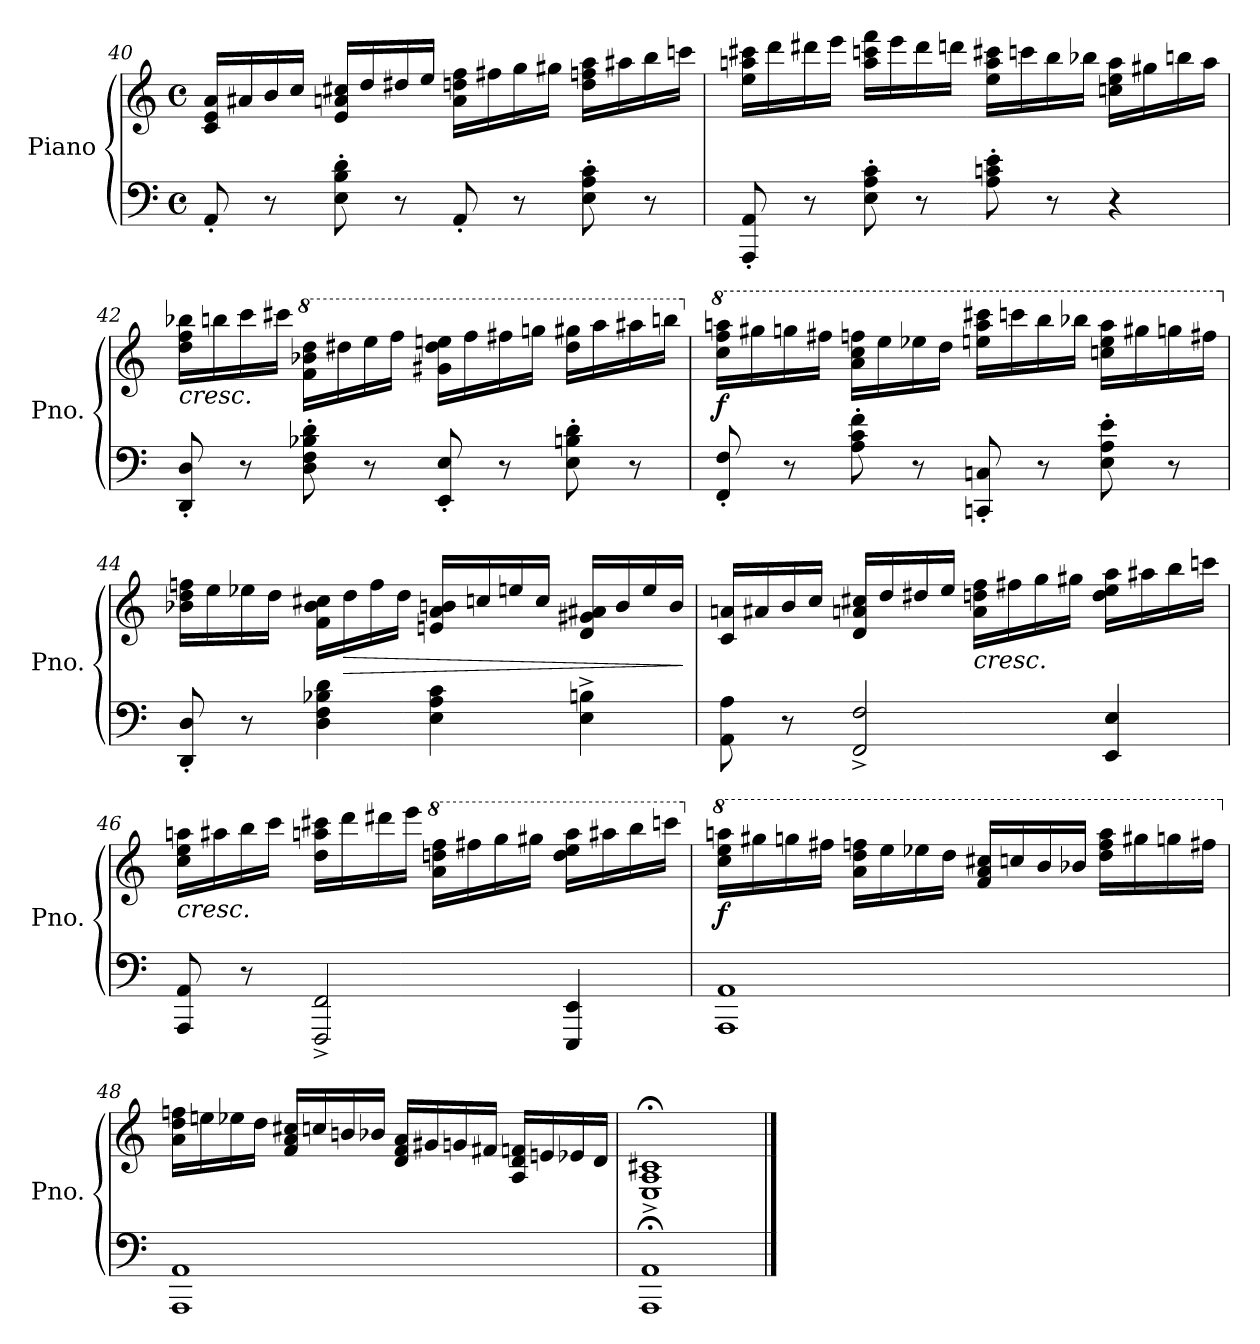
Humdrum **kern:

**kern	**kern	**dynam
*part1	*part1	*part1
*staff2	*staff1	*staff1/2
*I"Piano	*	*
*I'Pno.	*	*
!!LO:LB:g=z
*clefF4	*clefG2	*
*k[]	*k[]	*
*M4/4	*M4/4	*
*met(c)	*met(c)	*
=40	=40	=40
8AA'/	16c/ 16e/ 16a/LL	.
.	16a#X/	.
8r	16b/	.
.	16cc/JJ	.
8E\' 8B\' 8d\'	16e/ 16an/ 16cc#X/LL	.
.	16dd/	.
8r	16dd#X/	.
.	16ee/JJ	.
8AA'/	16a\ 16ddn\ 16ff\LL	.
.	16ff#X\	.
8r	16gg\	.
.	16gg#X\JJ	.
8E\' 8A\' 8c\'	16dd\ 16ffn\ 16aa\LL	.
.	16aa#X\	.
8r	16bb\	.
.	16cccn\JJ	.
!!LO:PB:g=z
=41	=41	=41
8AAA/' 8AA/'	16ee\ 16aan\ 16ccc#X\LL	.
.	16ddd\	.
8r	16ddd#X\	.
.	16eee\JJ	.
8E\' 8A\' 8c\'	16aa\ 16cccn\ 16fff\LL	.
.	16eee\	.
8r	16ddd#\	.
.	16dddn\JJ	.
8A\' 8cn\' 8e\'	16ee\ 16aa\ 16ccc#X\LL	.
.	16cccn\	.
8r	16bb\	.
.	16bb-X\JJ	.
4r	16ccn\ 16ee\ 16aa\LL	.
.	16gg#X\	.
.	16bbn\	.
.	16aa\JJ	.
!!LO:LB:g=z
=42	=42	=42
!	!LO:TX:b:i:t=cresc.	!
8DD/' 8D/'	16dd\ 16ff\ 16bb-X\LL	.
.	16bbn\	.
8r	16ccc\	.
.	16ccc#X\JJ	.
*	*8va	*
8D\' 8F\' 8B-X\' 8d\'	16ff\ 16bb-X\ 16ddd\LL	.
.	16ddd#X\	.
8r	16eee\	.
.	16fff\JJ	.
8EE/' 8E/'	16gg#X\ 16ddd#\ 16eeen\LL	.
.	16fff\	.
8r	16fff#X\	.
.	16gggn\JJ	.
8E\' 8Bn\' 8d\'	16ddd#\ 16ggg#X\LL	.
.	16aaa\	.
8r	16aaa#X\	.
.	16bbbn\JJ	.
!!LO:LB:g=z
=43	=43	=43
*	*X8va	*
*	*8va	*
!	!	!LO:DY:b
8FF/' 8F/'	16ccc\ 16fff\ 16aaan\LL	f
.	16ggg#X\	.
8r	16gggn\	.
.	16fff#X\JJ	.
8A\' 8c\' 8f\'	16aa\ 16ccc\ 16fffn\LL	.
.	16eee\	.
8r	16eee-X\	.
.	16ddd\JJ	.
8CCn/' 8Cn/'	16eeen\ 16aaa\ 16cccc#X\LL	.
.	16ccccn\	.
8r	16bbb\	.
.	16bbb-X\JJ	.
8E\' 8A\' 8e\'	16cccn\ 16eee\ 16aaa\LL	.
.	16ggg#X\	.
8r	16gggn\	.
.	16fff#X\JJ	.
!!LO:LB:g=z
=44	=44	=44
*	*X8va	*
8DD/' 8D/'	16b-X\ 16dd\ 16ffn\LL	.
.	16ee\	.
8r	16ee-X\	.
.	16dd\JJ	.
4D\ 4F\ 4B-X\ 4d\	16f\ 16b-\ 16cc#X\LL	.
!	!	!LO:HP:b
.	16dd\	>
.	16ff\	.
.	16dd\JJ	.
4E\ 4A\ 4c\	16en/ 16a/ 16bn/LL	.
.	16ccn/	.
.	16een/	.
.	16cc/JJ	.
4E\^ 4Bn\^	16d/ 16g#X/ 16a#X/LL	.
.	16b/	.
.	16ee/	.
.	16b/JJ	.
.	.	]
=45	=45	=45
8AA\ 8A\	16c/ 16an/LL	.
.	16a#X/	.
8r	16b/	.
.	16cc/JJ	.
2FF/^ 2F/^	16d/ 16an/ 16cc#X/LL	.
.	16dd/	.
.	16dd#X/	.
.	16ee/JJ	.
!	!LO:TX:b:i:t=cresc.	!
.	16a\ 16ddn\ 16ff\LL	.
.	16ff#X\	.
.	16gg\	.
.	16gg#X\JJ	.
4EE/ 4E/	16dd\ 16ee\ 16aa\LL	.
.	16aa#X\	.
.	16bb\	.
.	16cccn\JJ	.
!!LO:LB:g=z
=46	=46	=46
!	!LO:TX:b:i:t=cresc.	!
8AAA/ 8AA/	16cc\ 16ee\ 16aan\LL	.
.	16aa#X\	.
8r	16bb\	.
.	16ccc\JJ	.
2FFF/^ 2FF/^	16dd\ 16aan\ 16ccc#X\LL	.
.	16ddd\	.
.	16ddd#X\	.
.	16eee\JJ	.
*	*8va	*
.	16aa\ 16dddn\ 16fff\LL	.
.	16fff#X\	.
.	16ggg\	.
.	16ggg#X\JJ	.
4EEE/ 4EE/	16ddd\ 16eee\ 16aaa\LL	.
.	16aaa#X\	.
.	16bbb\	.
.	16ccccn\JJ	.
!!LO:PB:g=z
=47	=47	=47
*	*X8va	*
*	*8va	*
!	!	!LO:DY:b
1AAA 1AA	16ccc\ 16eee\ 16aaan\LL	f
.	16ggg#X\	.
.	16gggn\	.
.	16fff#X\JJ	.
.	16aa\ 16ddd\ 16fffn\LL	.
.	16eee\	.
.	16eee-X\	.
.	16ddd\JJ	.
.	16ff/ 16aa/ 16ccc#X/LL	.
.	16cccn/	.
.	16bb/	.
.	16bb-X/JJ	.
.	16ddd\ 16fff\ 16aaa\LL	.
.	16ggg#X\	.
.	16gggn\	.
.	16fff#X\JJ	.
=48	=48	=48
*	*X8va	*
1AAA 1AA	16a\ 16dd\ 16ffn\LL	.
.	16een\	.
.	16ee-X\	.
.	16dd\JJ	.
.	16f/ 16a/ 16cc#X/LL	.
.	16ccn/	.
.	16bn/	.
.	16b-X/JJ	.
.	16d/ 16f/ 16a/LL	.
.	16g#X/	.
.	16gn/	.
.	16f#X/JJ	.
.	16A/ 16d/ 16fn/LL	.
.	16en/	.
.	16e-X/	.
.	16d/JJ	.
!!LO:LB:g=z
=49	=49	=49
1AAA;< 1AA;<	1E;<^ 1A;<^ 1c#X;<^	.
==	==	==
*-	*-	*-
